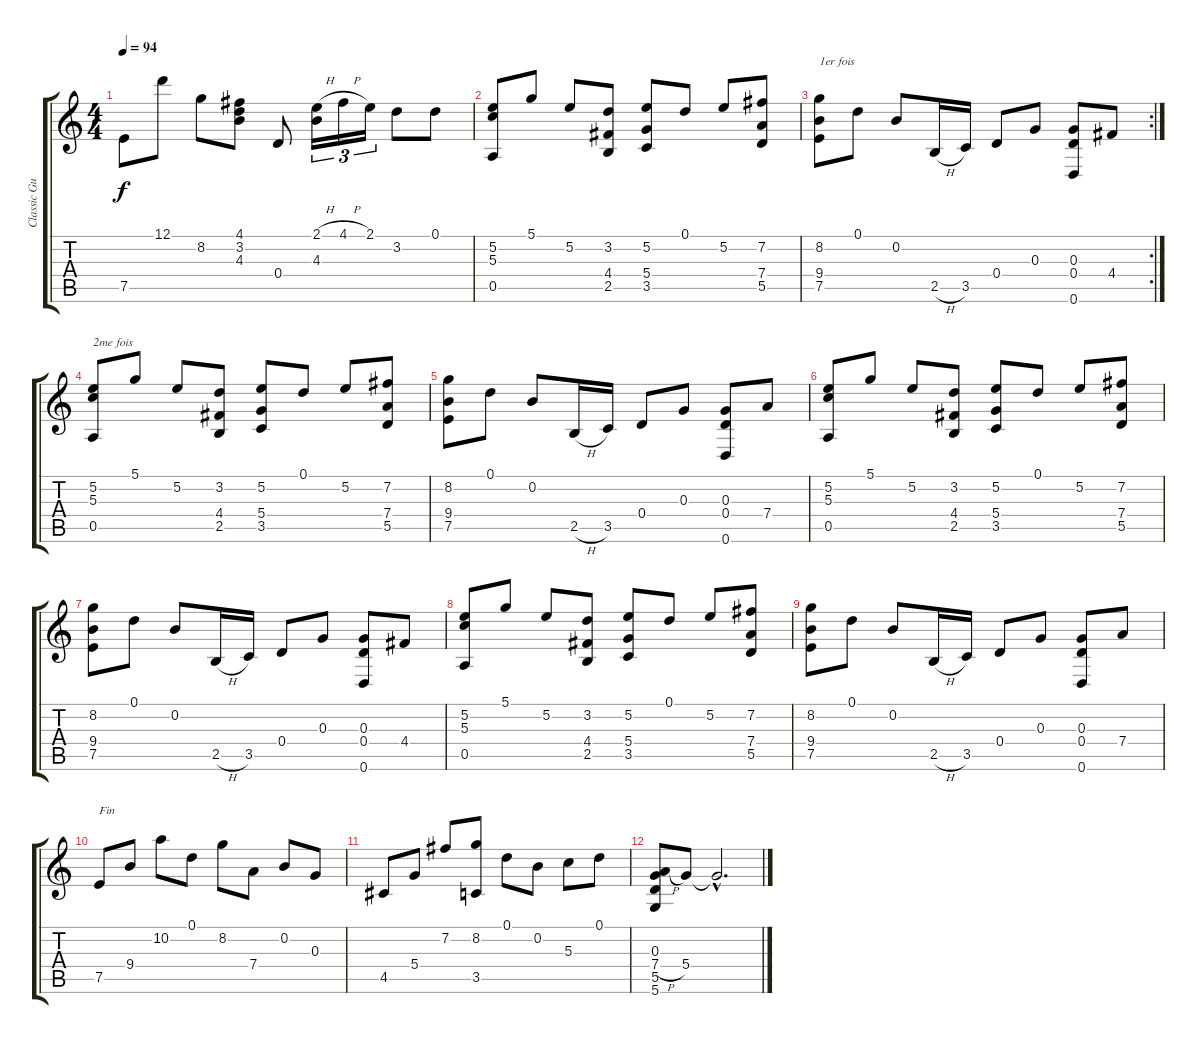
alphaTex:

\track ("Classic Guitar" "Classic Gu") {instrument acousticguitarnylon}
\staff {score tabs}
\tuning (D4 B3 G3 D3 A2 D2) {hide}
\ts (4 4)
\tempo 94
\clef g2
\ks c
7.5.8{dy f} 12.1.8 8.2.8 (4.1 3.2 4.3).8 0.4.8 (2.1{h} 4.3).16{tu (3 2)} 4.1{h}.16{tu (3 2)} 2.1.16{tu (3 2)} 3.2.8 0.1.8 |
(5.2 5.3 0.5).8 5.1.8 5.2.8 (3.2 4.4 2.5).8 (5.2 5.4 3.5).8 0.1.8 5.2.8 (7.2 7.4 5.5).8 |
\rc 2
(8.2 9.4 7.5).8{txt "1er fois"} 0.1.8 0.2.8 2.5{h}.16 3.5.16 0.4.8 0.3.8 (0.3 0.4 0.6).8 4.4.8 |
(5.2 5.3 0.5).8{txt "2me fois"} 5.1.8 5.2.8 (3.2 4.4 2.5).8 (5.2 5.4 3.5).8 0.1.8 5.2.8 (7.2 7.4 5.5).8 |
(8.2 9.4 7.5).8 0.1.8 0.2.8 2.5{h}.16 3.5.16 0.4.8 0.3.8 (0.3 0.4 0.6).8 7.4.8 |
(5.2 5.3 0.5).8 5.1.8 5.2.8 (3.2 4.4 2.5).8 (5.2 5.4 3.5).8 0.1.8 5.2.8 (7.2 7.4 5.5).8 |
(8.2 9.4 7.5).8 0.1.8 0.2.8 2.5{h}.16 3.5.16 0.4.8 0.3.8 (0.3 0.4 0.6).8 4.4.8 |
(5.2 5.3 0.5).8 5.1.8 5.2.8 (3.2 4.4 2.5).8 (5.2 5.4 3.5).8 0.1.8 5.2.8 (7.2 7.4 5.5).8 |
(8.2 9.4 7.5).8 0.1.8 0.2.8 2.5{h}.16 3.5.16 0.4.8 0.3.8 (0.3 0.4 0.6).8 7.4.8 |
7.5.8{txt "Fin"} 9.4.8 10.2.8 0.1.8 8.2.8 7.4.8 0.2.8 0.3.8 |
4.5.8 5.4.8 7.2.8 (8.2 3.5).8 0.1.8 0.2.8 5.3.8 0.1.8 |
(0.3 7.4{h} 5.5 5.6).8 5.4.8 5.4{hac t}.2{d}
